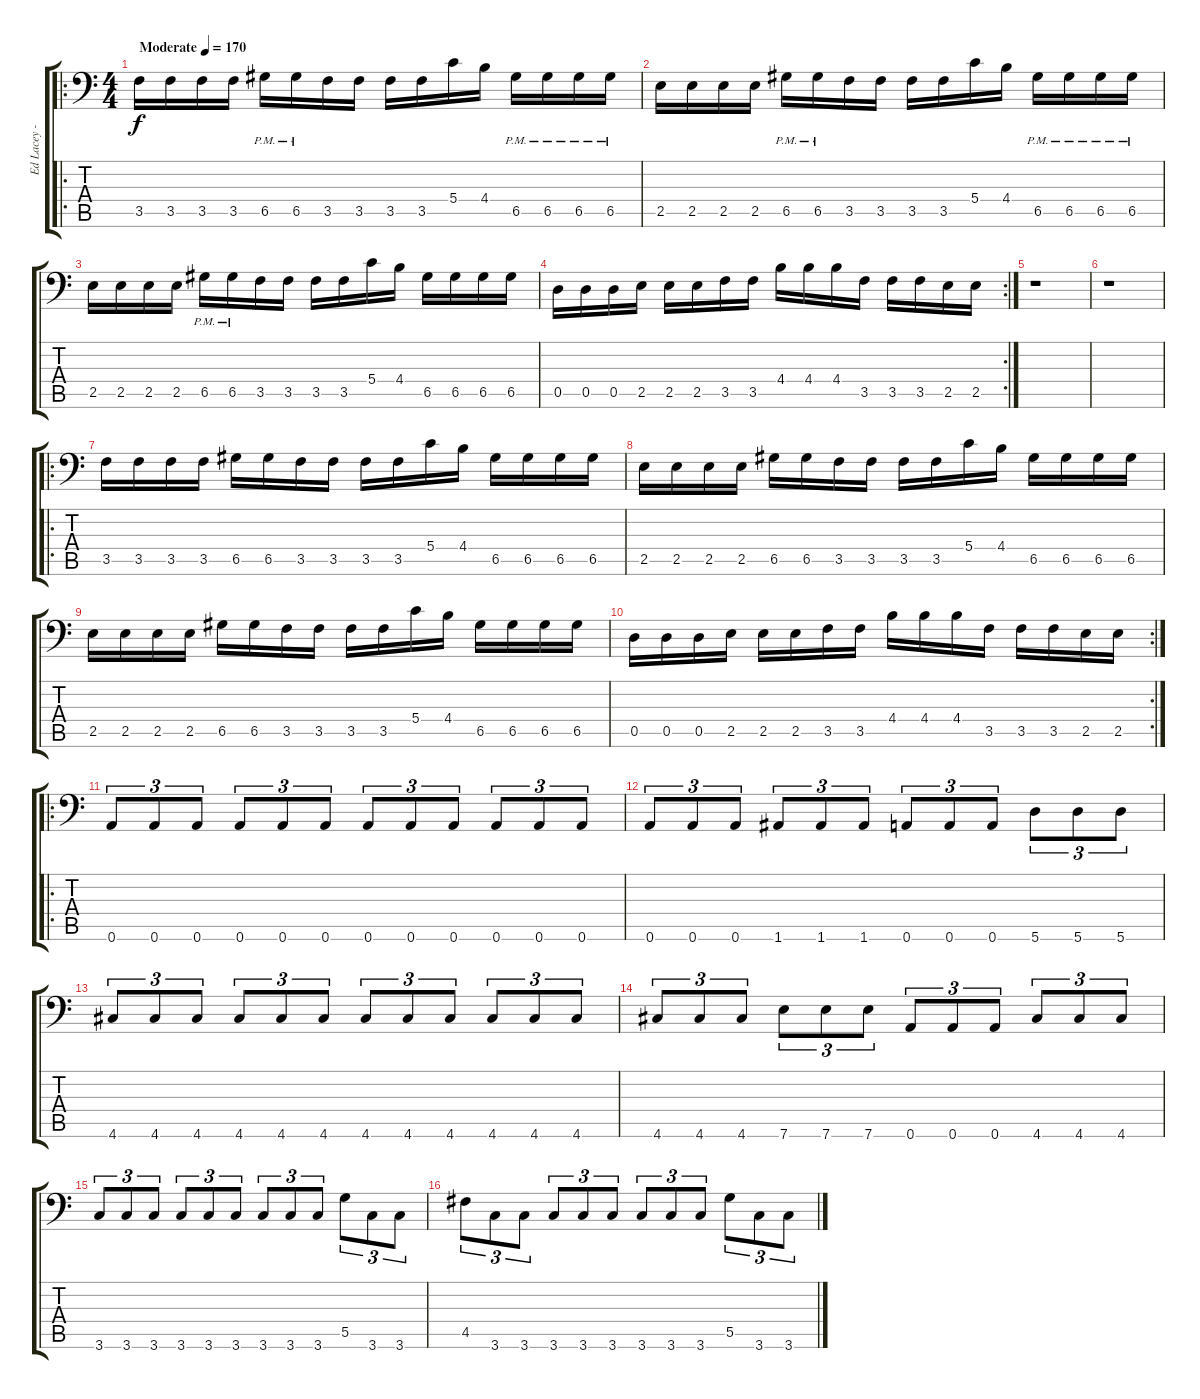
\track ("Ed Lacey - Guitar" "Ed Lacey -") {instrument overdrivenguitar}
\staff {score tabs}
\tuning (A3 E3 C3 G2 D2 A1) {hide}
\ro
\ts (4 4)
\tempo (170 "Moderate")
\clef f4
\ks c
3.5.16{dy f instrument overdrivenguitar} 3.5.16 3.5.16 3.5.16 6.5{pm}.16 6.5{pm}.16 3.5.16 3.5.16 3.5.16 3.5.16 5.4.16 4.4.16 6.5{pm}.16 6.5{pm}.16 6.5{pm}.16 6.5{pm}.16 |
2.5.16 2.5.16 2.5.16 2.5.16 6.5{pm}.16 6.5{pm}.16 3.5.16 3.5.16 3.5.16 3.5.16 5.4.16 4.4.16 6.5{pm}.16 6.5{pm}.16 6.5{pm}.16 6.5{pm}.16 |
2.5.16 2.5.16 2.5.16 2.5.16 6.5{pm}.16 6.5{pm}.16 3.5.16 3.5.16 3.5.16 3.5.16 5.4.16 4.4.16 6.5.16 6.5.16 6.5.16 6.5.16 |
\rc 2
0.5.16 0.5.16 0.5.16 2.5.16 2.5.16 2.5.16 3.5.16 3.5.16 4.4.16 4.4.16 4.4.16 3.5.16 3.5.16 3.5.16 2.5.16 2.5.16 |
r.1 |
r.1 |
\ro
3.5.16 3.5.16 3.5.16 3.5.16 6.5.16 6.5.16 3.5.16 3.5.16 3.5.16 3.5.16 5.4.16 4.4.16 6.5.16 6.5.16 6.5.16 6.5.16 |
2.5.16 2.5.16 2.5.16 2.5.16 6.5.16 6.5.16 3.5.16 3.5.16 3.5.16 3.5.16 5.4.16 4.4.16 6.5.16 6.5.16 6.5.16 6.5.16 |
2.5.16 2.5.16 2.5.16 2.5.16 6.5.16 6.5.16 3.5.16 3.5.16 3.5.16 3.5.16 5.4.16 4.4.16 6.5.16 6.5.16 6.5.16 6.5.16 |
\rc 2
0.5.16 0.5.16 0.5.16 2.5.16 2.5.16 2.5.16 3.5.16 3.5.16 4.4.16 4.4.16 4.4.16 3.5.16 3.5.16 3.5.16 2.5.16 2.5.16 |
\ro
0.6.8{tu (3 2)} 0.6.8{tu (3 2)} 0.6.8{tu (3 2)} 0.6.8{tu (3 2)} 0.6.8{tu (3 2)} 0.6.8{tu (3 2)} 0.6.8{tu (3 2)} 0.6.8{tu (3 2)} 0.6.8{tu (3 2)} 0.6.8{tu (3 2)} 0.6.8{tu (3 2)} 0.6.8{tu (3 2)} |
0.6.8{tu (3 2)} 0.6.8{tu (3 2)} 0.6.8{tu (3 2)} 1.6.8{tu (3 2)} 1.6.8{tu (3 2)} 1.6.8{tu (3 2)} 0.6.8{tu (3 2)} 0.6.8{tu (3 2)} 0.6.8{tu (3 2)} 5.6.8{tu (3 2)} 5.6.8{tu (3 2)} 5.6.8{tu (3 2)} |
4.6.8{tu (3 2)} 4.6.8{tu (3 2)} 4.6.8{tu (3 2)} 4.6.8{tu (3 2)} 4.6.8{tu (3 2)} 4.6.8{tu (3 2)} 4.6.8{tu (3 2)} 4.6.8{tu (3 2)} 4.6.8{tu (3 2)} 4.6.8{tu (3 2)} 4.6.8{tu (3 2)} 4.6.8{tu (3 2)} |
4.6.8{tu (3 2)} 4.6.8{tu (3 2)} 4.6.8{tu (3 2)} 7.6.8{tu (3 2)} 7.6.8{tu (3 2)} 7.6.8{tu (3 2)} 0.6.8{tu (3 2)} 0.6.8{tu (3 2)} 0.6.8{tu (3 2)} 4.6.8{tu (3 2)} 4.6.8{tu (3 2)} 4.6.8{tu (3 2)} |
3.6.8{tu (3 2)} 3.6.8{tu (3 2)} 3.6.8{tu (3 2)} 3.6.8{tu (3 2)} 3.6.8{tu (3 2)} 3.6.8{tu (3 2)} 3.6.8{tu (3 2)} 3.6.8{tu (3 2)} 3.6.8{tu (3 2)} 5.5.8{tu (3 2)} 3.6.8{tu (3 2)} 3.6.8{tu (3 2)} |
4.5.8{tu (3 2)} 3.6.8{tu (3 2)} 3.6.8{tu (3 2)} 3.6.8{tu (3 2)} 3.6.8{tu (3 2)} 3.6.8{tu (3 2)} 3.6.8{tu (3 2)} 3.6.8{tu (3 2)} 3.6.8{tu (3 2)} 5.5.8{tu (3 2)} 3.6.8{tu (3 2)} 3.6.8{tu (3 2)}
